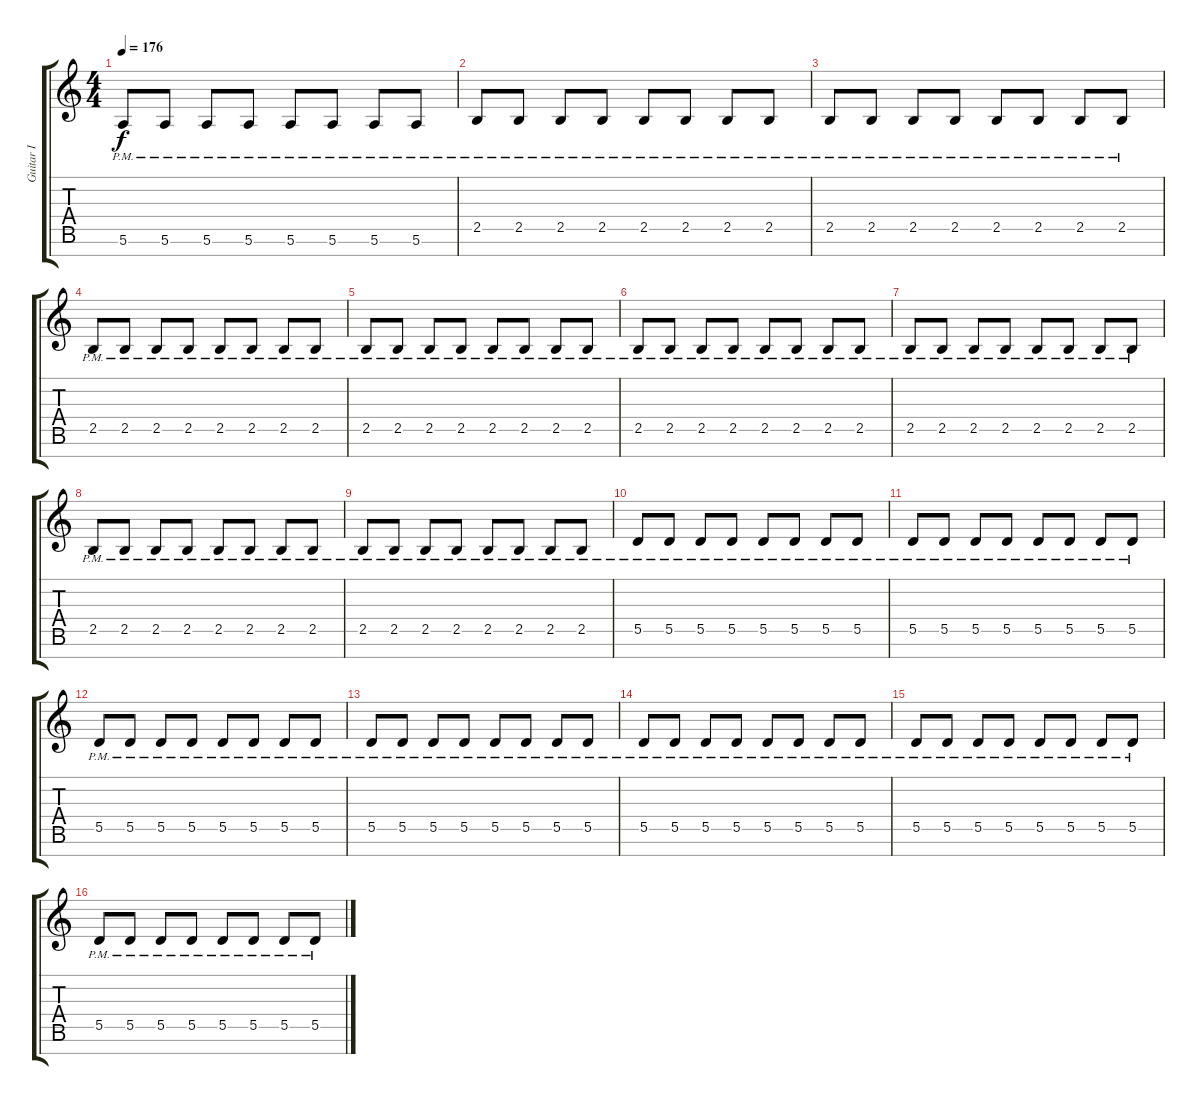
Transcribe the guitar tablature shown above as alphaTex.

\track ("Guitar I" "Guitar I") {instrument overdrivenguitar}
\staff {score tabs}
\tuning (E4 B3 G3 D3 A2 E2 B1) {hide}
\ts (4 4)
\tempo 176
\clef g2
\ks c
5.6{pm}.8{dy f} 5.6{pm}.8 5.6{pm}.8 5.6{pm}.8 5.6{pm}.8 5.6{pm}.8 5.6{pm}.8 5.6{pm}.8 |
2.5{pm}.8 2.5{pm}.8 2.5{pm}.8 2.5{pm}.8 2.5{pm}.8 2.5{pm}.8 2.5{pm}.8 2.5{pm}.8 |
2.5{pm}.8 2.5{pm}.8 2.5{pm}.8 2.5{pm}.8 2.5{pm}.8 2.5{pm}.8 2.5{pm}.8 2.5{pm}.8 |
2.5{pm}.8 2.5{pm}.8 2.5{pm}.8 2.5{pm}.8 2.5{pm}.8 2.5{pm}.8 2.5{pm}.8 2.5{pm}.8 |
2.5{pm}.8 2.5{pm}.8 2.5{pm}.8 2.5{pm}.8 2.5{pm}.8 2.5{pm}.8 2.5{pm}.8 2.5{pm}.8 |
2.5{pm}.8 2.5{pm}.8 2.5{pm}.8 2.5{pm}.8 2.5{pm}.8 2.5{pm}.8 2.5{pm}.8 2.5{pm}.8 |
2.5{pm}.8 2.5{pm}.8 2.5{pm}.8 2.5{pm}.8 2.5{pm}.8 2.5{pm}.8 2.5{pm}.8 2.5{pm}.8 |
2.5{pm}.8 2.5{pm}.8 2.5{pm}.8 2.5{pm}.8 2.5{pm}.8 2.5{pm}.8 2.5{pm}.8 2.5{pm}.8 |
2.5{pm}.8 2.5{pm}.8 2.5{pm}.8 2.5{pm}.8 2.5{pm}.8 2.5{pm}.8 2.5{pm}.8 2.5{pm}.8 |
5.5{pm}.8 5.5{pm}.8 5.5{pm}.8 5.5{pm}.8 5.5{pm}.8 5.5{pm}.8 5.5{pm}.8 5.5{pm}.8 |
5.5{pm}.8 5.5{pm}.8 5.5{pm}.8 5.5{pm}.8 5.5{pm}.8 5.5{pm}.8 5.5{pm}.8 5.5{pm}.8 |
5.5{pm}.8 5.5{pm}.8 5.5{pm}.8 5.5{pm}.8 5.5{pm}.8 5.5{pm}.8 5.5{pm}.8 5.5{pm}.8 |
5.5{pm}.8 5.5{pm}.8 5.5{pm}.8 5.5{pm}.8 5.5{pm}.8 5.5{pm}.8 5.5{pm}.8 5.5{pm}.8 |
5.5{pm}.8 5.5{pm}.8 5.5{pm}.8 5.5{pm}.8 5.5{pm}.8 5.5{pm}.8 5.5{pm}.8 5.5{pm}.8 |
5.5{pm}.8 5.5{pm}.8 5.5{pm}.8 5.5{pm}.8 5.5{pm}.8 5.5{pm}.8 5.5{pm}.8 5.5{pm}.8 |
5.5{pm}.8 5.5{pm}.8 5.5{pm}.8 5.5{pm}.8 5.5{pm}.8 5.5{pm}.8 5.5{pm}.8 5.5{pm}.8
